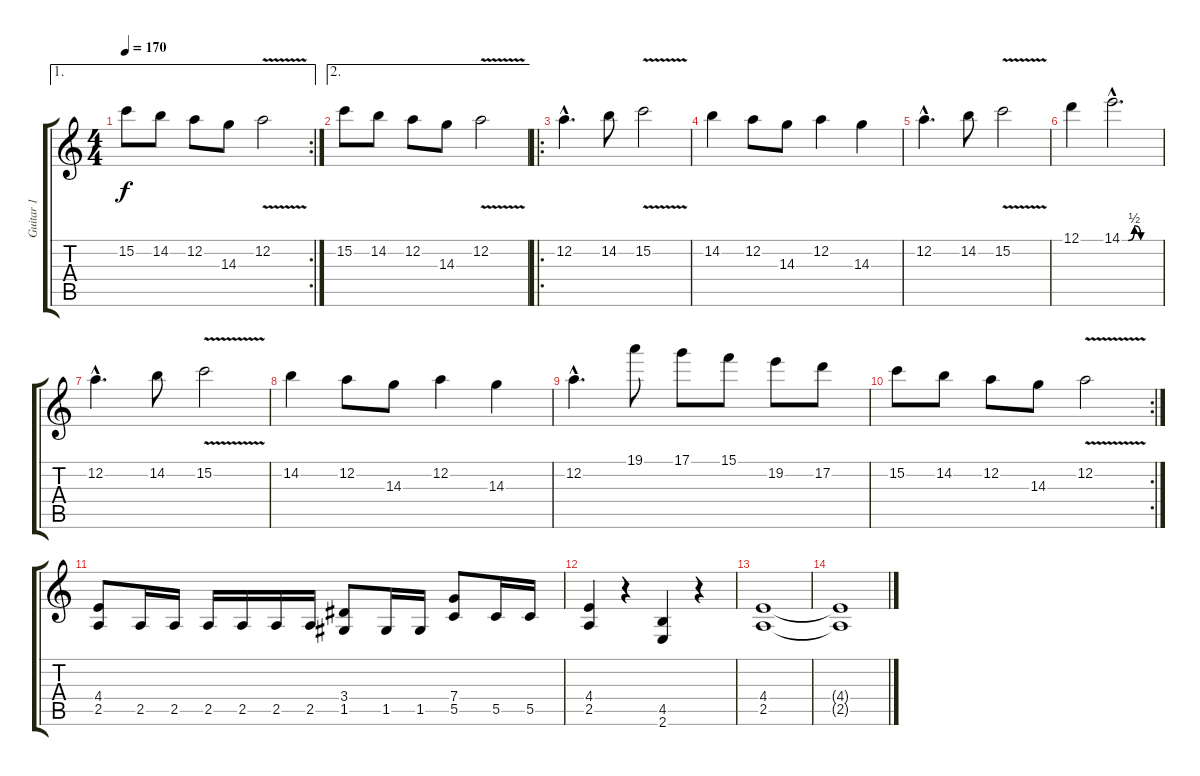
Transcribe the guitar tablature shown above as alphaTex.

\track ("Guitar 1" "Guitar 1") {instrument distortionguitar}
\staff {score tabs}
\tuning (D4 A3 F3 C3 G2 D2) {hide}
\ae 1
\rc 2
\ts (4 4)
\tempo 170
\clef g2
\ks c
15.2.8{dy f} 14.2.8 12.2.8 14.3.8 12.2{v}.2 |
\ae 2
15.2.8 14.2.8 12.2.8 14.3.8 12.2{v}.2 |
\ro
12.2{hac}.4{d} 14.2.8 15.2{v}.2 |
14.2.4 12.2.8 14.3.8 12.2.4 14.3.4 |
12.2{hac}.4{d} 14.2.8 15.2{v}.2 |
12.1.4 14.1{be (custom 0 0 10 0 20 2 30 0 45 0 60 0) hac}.2{d} |
12.2{hac}.4{d} 14.2.8 15.2{v}.2 |
14.2.4 12.2.8 14.3.8 12.2.4 14.3.4 |
12.2{hac}.4{d} 19.1.8 17.1.8 15.1.8 19.2.8 17.2.8 |
\rc 2
15.2.8 14.2.8 12.2.8 14.3.8 12.2{v}.2 |
(4.4 2.5).8 2.5.16 2.5.16 2.5.16 2.5.16 2.5.16 2.5.16 (3.4 1.5).8 1.5.16 1.5.16 (7.4 5.5).8 5.5.16 5.5.16 |
(4.4 2.5).4 r.4 (4.5 2.6).4 r.4 |
(4.4 2.5).1 |
(4.4{t} 2.5{t}).1
